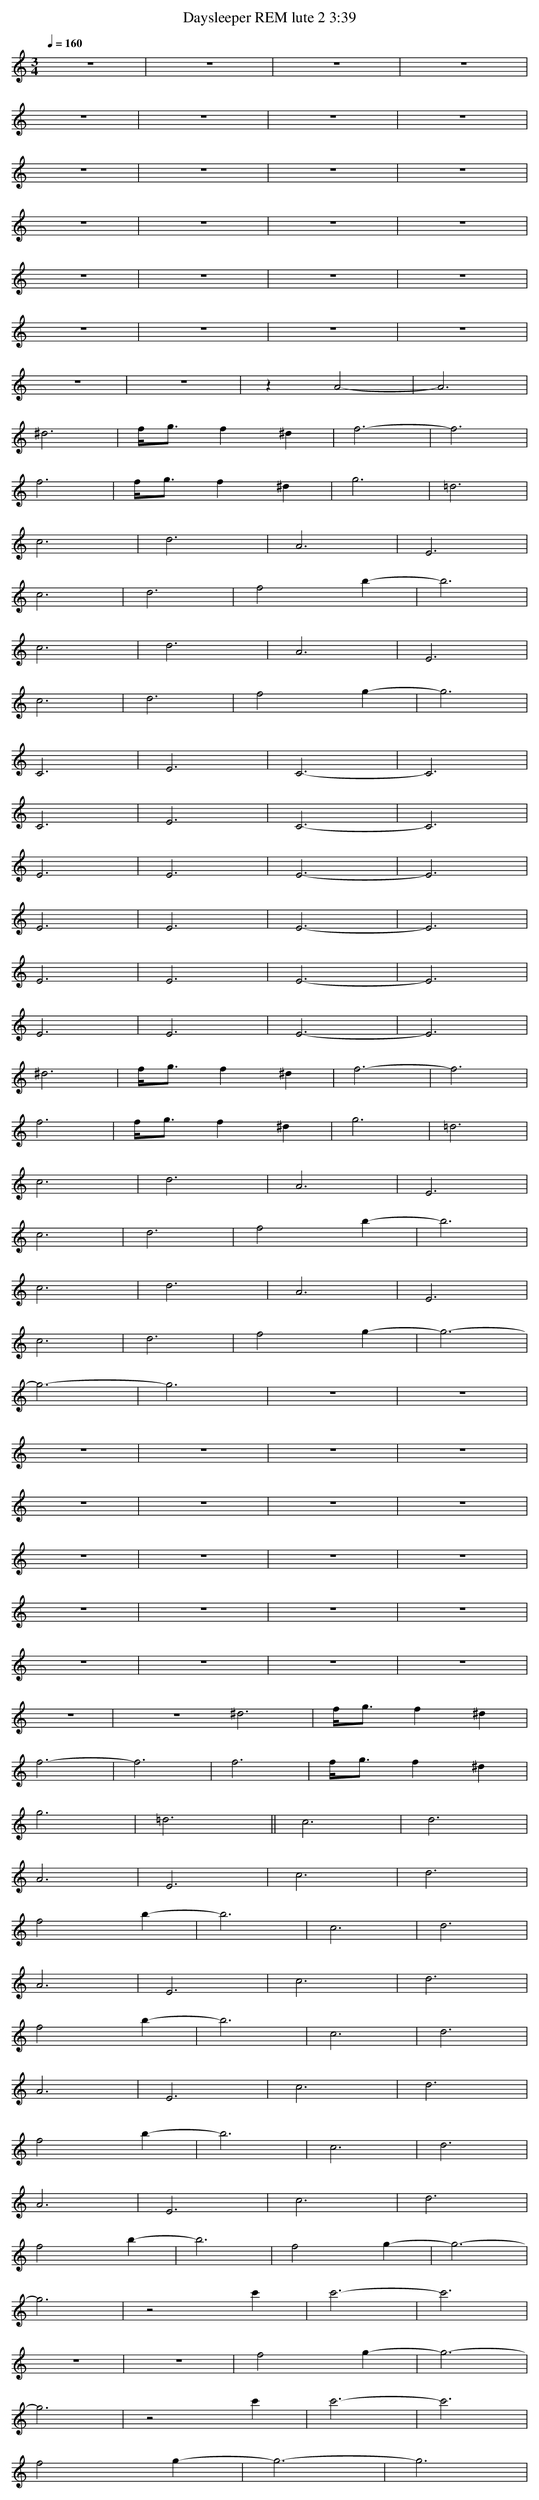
X:1
T:Daysleeper REM lute 2 3:39
M:3/4
L:1/8
Q:1/4=160
K:C
V:1
z6|z6|z6|z6|
z6|z6|z6|z6|
z6|z6|z6|z6|
z6|z6|z6|z6|
z6|z6|z6|z6|
z6|z6|z6|z6|
z6|z6|z2A4-|A6|
^d6|f/2g3/2f2^d2|f6-|f6|
f6|f/2g3/2f2^d2|g6|=d6|
c6|d6|A6|E6|
c6|d6|f4b2-|b6|
c6|d6|A6|E6|
c6|d6|f4g2-|g6|
C6|E6|C6-|C6|
C6|E6|C6-|C6|
E6|E6|E6-|E6|
E6|E6|E6-|E6|
E6|E6|E6-|E6|
E6|E6|E6-|E6|
^d6|f/2g3/2f2^d2|f6-|f6|
f6|f/2g3/2f2^d2|g6|=d6|
c6|d6|A6|E6|
c6|d6|f4b2-|b6|
c6|d6|A6|E6|
c6|d6|f4g2-|g6-|
g6-|g6|z6|z6|
z6|z6|z6|z6|
z6|z6|z6|z6|
z6|z6|z6|z6|
z6|z6|z6|z6|
z6|z6|z6|z6|
z6|z6^d6|f/2g3/2f2^d2|
f6-|f6|f6|f/2g3/2f2^d2|
g6|=d6||c6|d6|
A6|E6|c6|d6|
f4b2-|b6|c6|d6|
A6|E6|c6|d6|
f4b2-|b6|c6|d6|
A6|E6|c6|d6|
f4b2-|b6|c6|d6|
A6|E6|c6|d6|
f4b2-|b6|f4g2-|g6-|
g6|z4c'2|c'6-|c'6|
z6|z6|f4g2-|g6-|
g6|z4c'2|c'6-|c'6|
f4g2-|g6-|g6|
